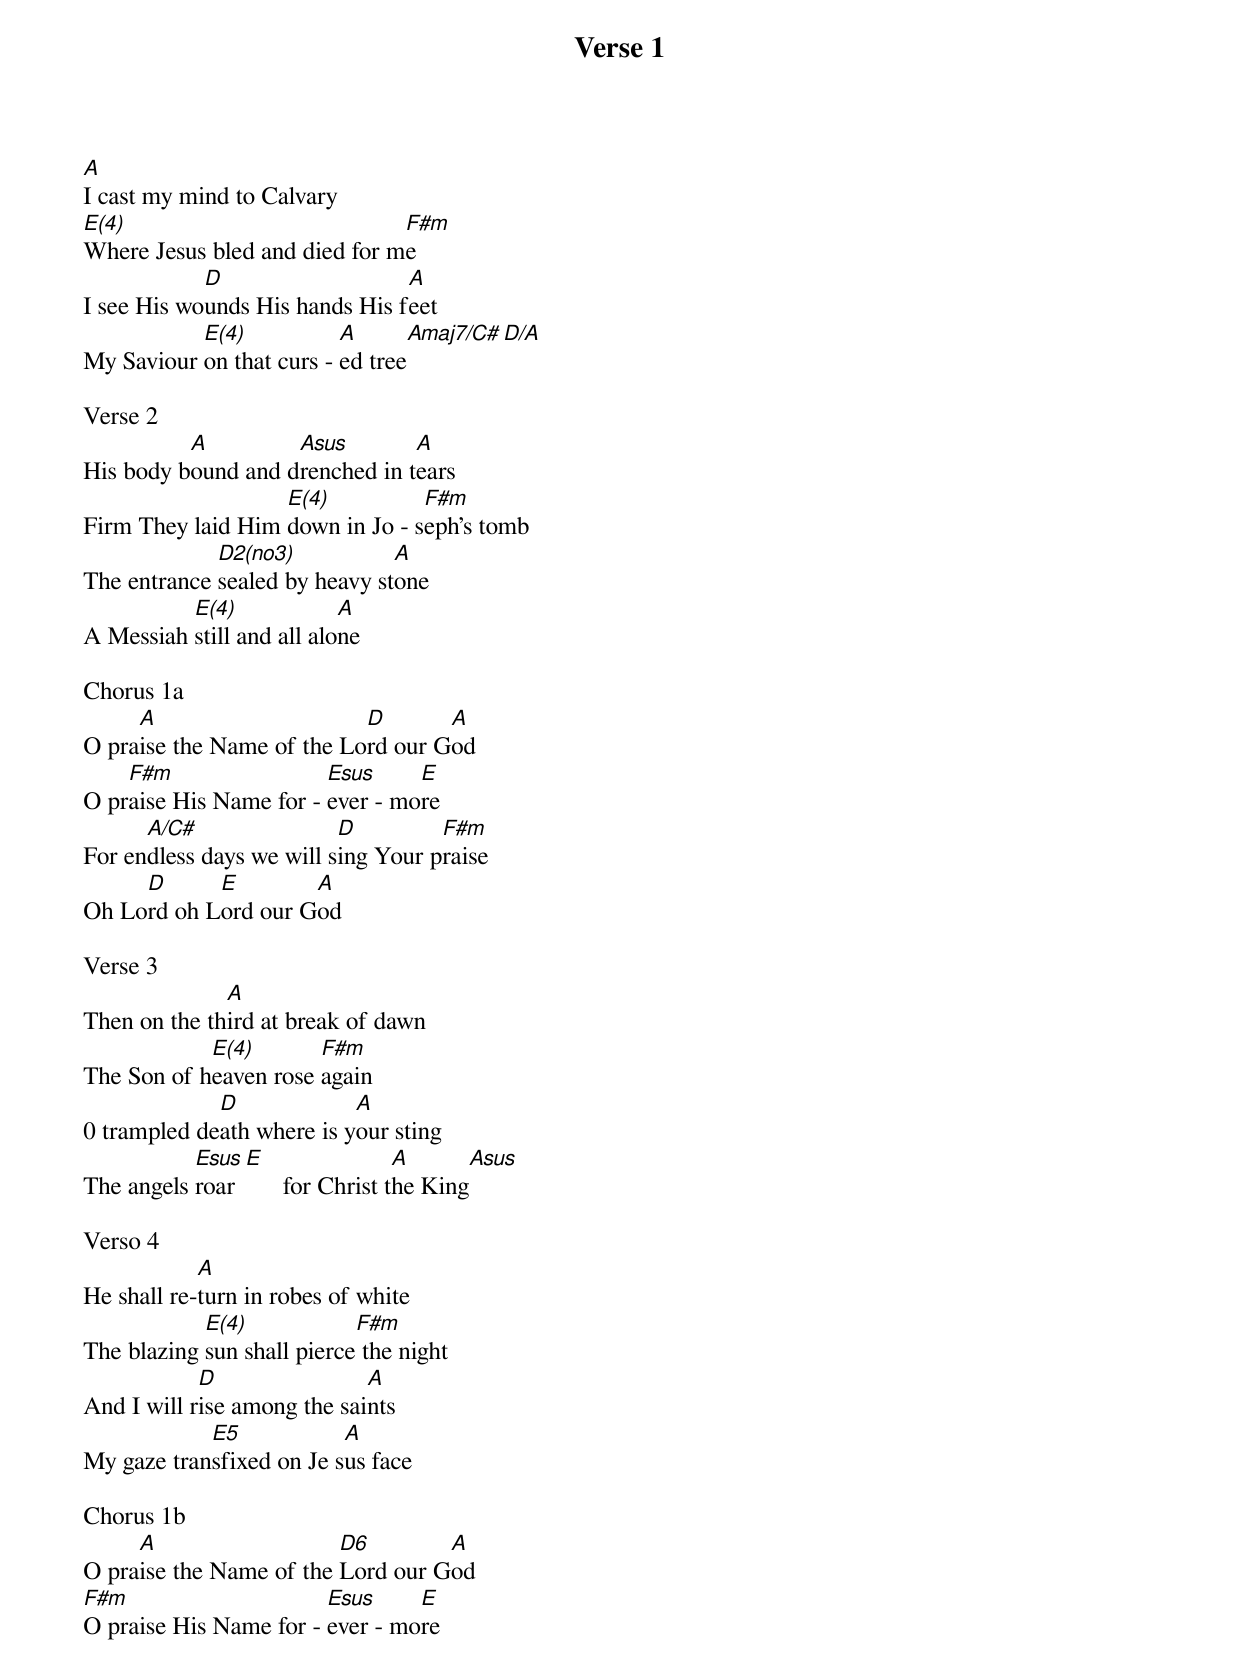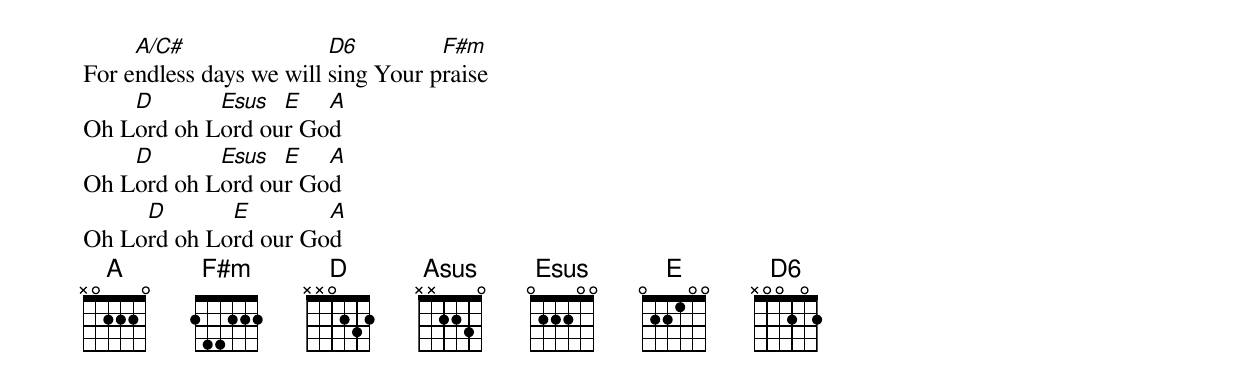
Verse 1
A
I cast my mind to Calvary
E(4)                           F#m
Where Jesus bled and died for me
            D                   A
I see His wounds His hands His feet
           E(4)           A      Amaj7/C# D/A
My Saviour on that curs - ed tree

Verse 2
          A         Asus        A
His body bound and drenched in tears
                   E(4)          F#m
Firm They laid Him down in Jo - seph's tomb
             D2(no3)           A
The entrance sealed by heavy stone
          E(4)             A
A Messiah still and all alone

Chorus 1a
     A                     D       A
O praise the Name of the Lord our God
    F#m                 Esus     E
O praise His Name for - ever - more
      A/C#                D         F#m
For endless days we will sing Your praise
     D      E        A
Oh Lord oh Lord our God

Verse 3
              A
Then on the third at break of dawn
            E(4)       F#m
The Son of heaven rose again
             D             A
0 trampled death where is your sting
           Esus E                 A      Asus
The angels roar       for Christ the King

Verso 4
            A
He shall re-turn in robes of white
            E(4)            F#m
The blazing sun shall pierce the night
            D                A
And I will rise among the saints
            E5            A
My gaze transfixed on Je sus face

Chorus 1b
     A                   D6        A
O praise the Name of the Lord our God
F#m                     Esus     E
O praise His Name for - ever - more
     A/C#                D6         F#m
For endless days we will sing Your praise
    D       Esus  E   A
Oh Lord oh Lord our God
    D       Esus  E   A
Oh Lord oh Lord our God
     D       E        A
Oh Lord oh Lord our God
